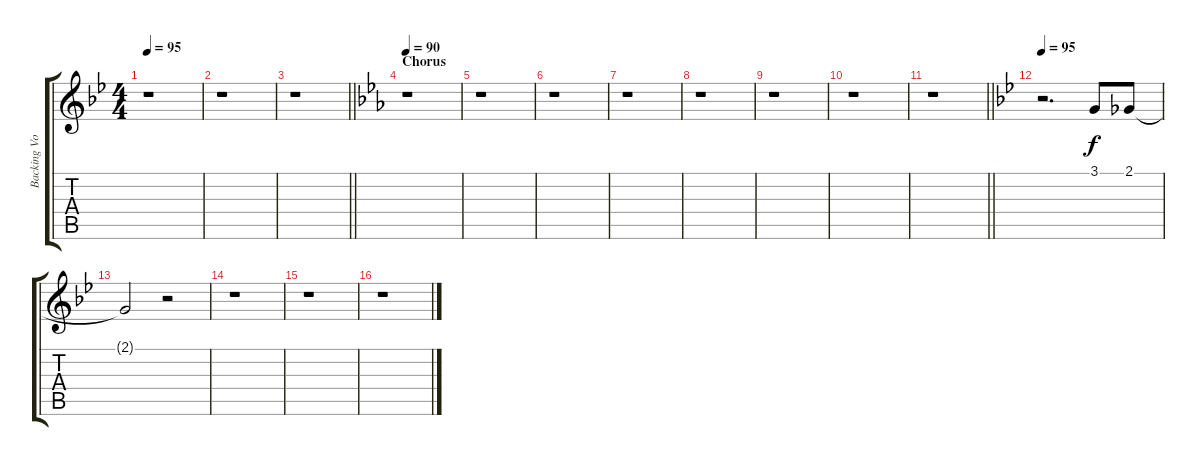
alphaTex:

\track ("Backing Vocals" "Backing Vo") {instrument viola}
\staff {score tabs}
\tuning (E4 B3 G3 D3 A2 E2) {hide}
\ts (4 4)
\tempo 95
\clef g2
\ks gminor
r.1{dy f} |
r.1 |
\barLineRight lightlight
r.1 |
\section ("" "Chorus")
\tempo 90
\ks cminor
r.1 |
r.1 |
r.1 |
r.1 |
r.1 |
r.1 |
r.1 |
\barLineRight lightlight
r.1 |
\tempo 95
\ks gminor
r.2{d} 3.1.8 2.1.8 |
2.1{t}.2 r.2 |
r.1 |
r.1 |
r.1
